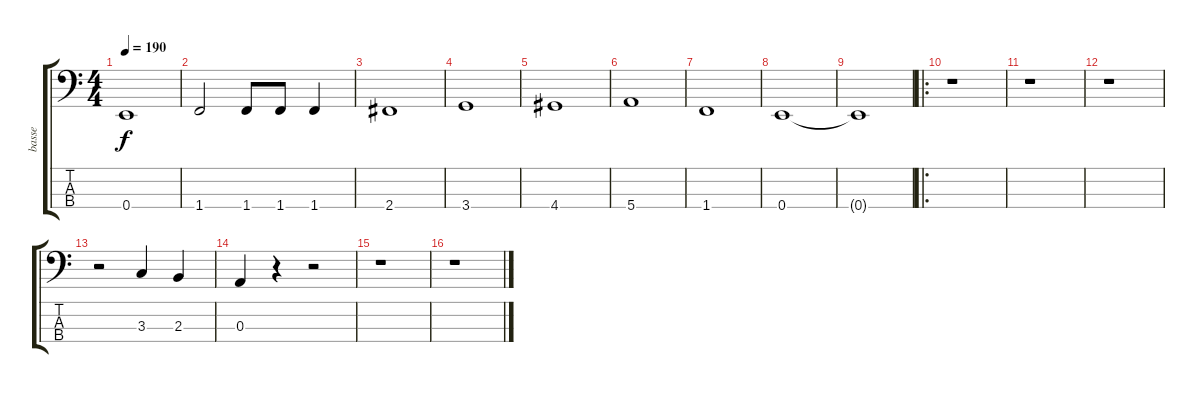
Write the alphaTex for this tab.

\track ("basse" "basse") {instrument acousticguitarnylon}
\staff {score tabs}
\tuning (G2 D2 A1 E1) {hide}
\ts (4 4)
\tempo 190
\clef f4
\ks c
0.4.1{dy f instrument acousticguitarnylon} |
1.4.2 1.4.8 1.4.8 1.4.4 |
2.4.1 |
3.4.1 |
4.4.1 |
5.4.1 |
1.4.1 |
0.4.1 |
0.4{t}.1 |
\ro
r.1 |
r.1 |
r.1 |
r.2 3.3.4 2.3.4 |
0.3.4 r.4 r.2 |
r.1 |
r.1
